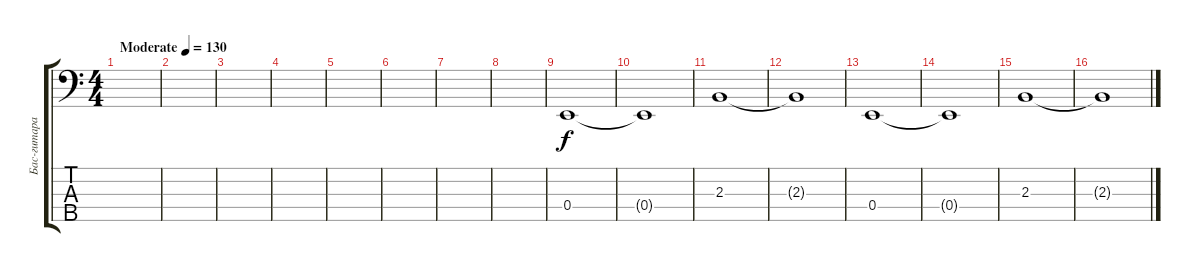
\track ("Бас-гитара (Нагаш)" "Бас-гитара") {instrument electricbassfinger}
\staff {score tabs}
\tuning (G2 D2 A1 E1 B0) {hide}
\ts (4 4)
\tempo (130 "Moderate")
\clef f4
\ks c
|
|
|
|
|
|
|
|
0.4.1 |
0.4{t}.1 |
2.3.1 |
2.3{t}.1 |
0.4.1 |
0.4{t}.1 |
2.3.1 |
2.3{t}.1
